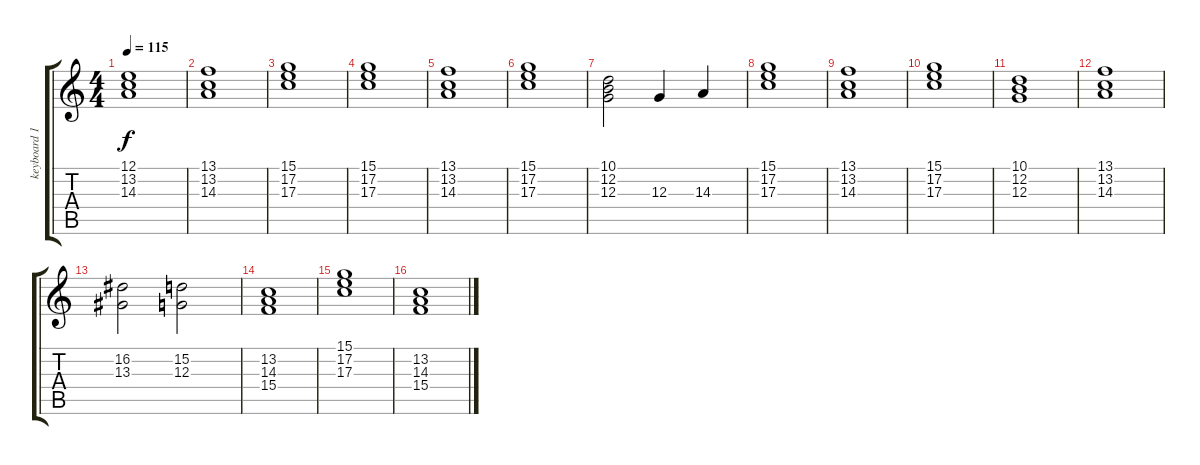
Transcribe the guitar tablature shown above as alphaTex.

\track ("keyboard 1" "keyboard 1") {instrument brightacousticpiano}
\staff {score tabs}
\tuning (E4 B3 G3 D3 A2 E2) {hide}
\ts (4 4)
\tempo 115
\clef g2
\ks c
(12.1 13.2 14.3).1{dy f} |
(13.1 13.2 14.3).1 |
(15.1 17.2 17.3).1 |
(15.1 17.2 17.3).1 |
(13.1 13.2 14.3).1 |
(15.1 17.2 17.3).1 |
(10.1 12.2 12.3).2 12.3.4 14.3.4 |
(15.1 17.2 17.3).1 |
(13.1 13.2 14.3).1 |
(15.1 17.2 17.3).1 |
(10.1 12.2 12.3).1 |
(13.1 13.2 14.3).1 |
(16.2 13.3).2 (15.2 12.3).2 |
(13.2 14.3 15.4).1 |
(15.1 17.2 17.3).1 |
(13.2 14.3 15.4).1
